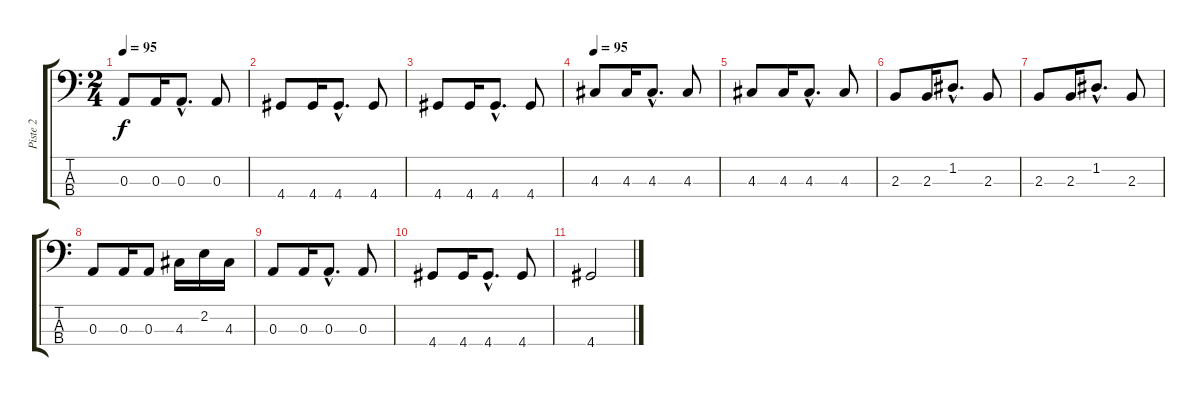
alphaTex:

\track ("Piste 2" "Piste 2") {instrument electricbassfinger}
\staff {score tabs}
\tuning (G2 D2 A1 E1) {hide}
\ts (2 4)
\tempo 95
\clef f4
\ks c
0.3.8{dy f} 0.3.16 0.3{hac}.8{d} 0.3.8 |
4.4.8 4.4.16 4.4{hac}.8{d} 4.4.8 |
4.4.8 4.4.16 4.4{hac}.8{d} 4.4.8 |
\tempo 95
4.3.8 4.3.16 4.3{hac}.8{d} 4.3.8 |
4.3.8 4.3.16 4.3{hac}.8{d} 4.3.8 |
2.3.8 2.3.16 1.2{hac}.8{d} 2.3.8 |
2.3.8 2.3.16 1.2{hac}.8{d} 2.3.8 |
0.3.8 0.3.16 0.3.8 4.3.16 2.2.16 4.3.16 |
0.3.8 0.3.16 0.3{hac}.8{d} 0.3.8 |
4.4.8 4.4.16 4.4{hac}.8{d} 4.4.8 |
4.4.2
